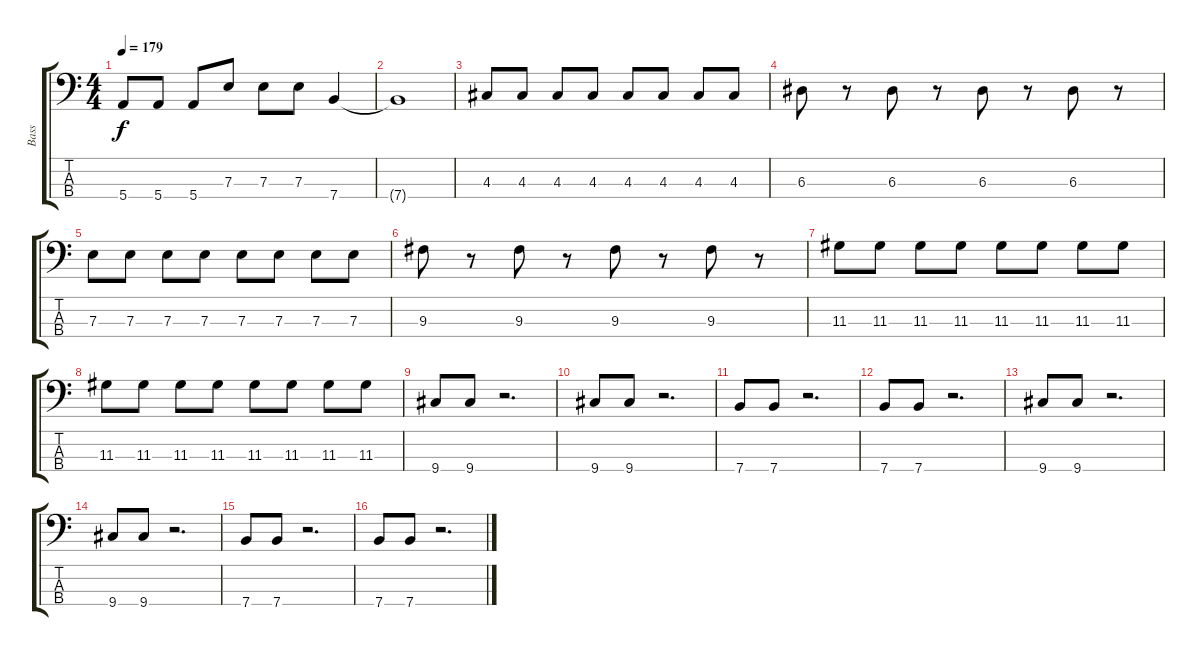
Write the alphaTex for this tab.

\track ("Bass" "Bass") {instrument electricbassfinger}
\staff {score tabs}
\tuning (G2 D2 A1 E1) {hide}
\ts (4 4)
\tempo 179
\clef f4
\ks c
5.4.8{dy f} 5.4.8 5.4.8 7.3.8 7.3.8 7.3.8 7.4.4 |
7.4{t}.1 |
4.3.8 4.3.8 4.3.8 4.3.8 4.3.8 4.3.8 4.3.8 4.3.8 |
6.3.8 r.8 6.3.8 r.8 6.3.8 r.8 6.3.8 r.8 |
7.3.8 7.3.8 7.3.8 7.3.8 7.3.8 7.3.8 7.3.8 7.3.8 |
9.3.8 r.8 9.3.8 r.8 9.3.8 r.8 9.3.8 r.8 |
11.3.8 11.3.8 11.3.8 11.3.8 11.3.8 11.3.8 11.3.8 11.3.8 |
11.3.8 11.3.8 11.3.8 11.3.8 11.3.8 11.3.8 11.3.8 11.3.8 |
9.4.8 9.4.8 r.2{d} |
9.4.8 9.4.8 r.2{d} |
7.4.8 7.4.8 r.2{d} |
7.4.8 7.4.8 r.2{d} |
9.4.8 9.4.8 r.2{d} |
9.4.8 9.4.8 r.2{d} |
7.4.8 7.4.8 r.2{d} |
7.4.8 7.4.8 r.2{d}
